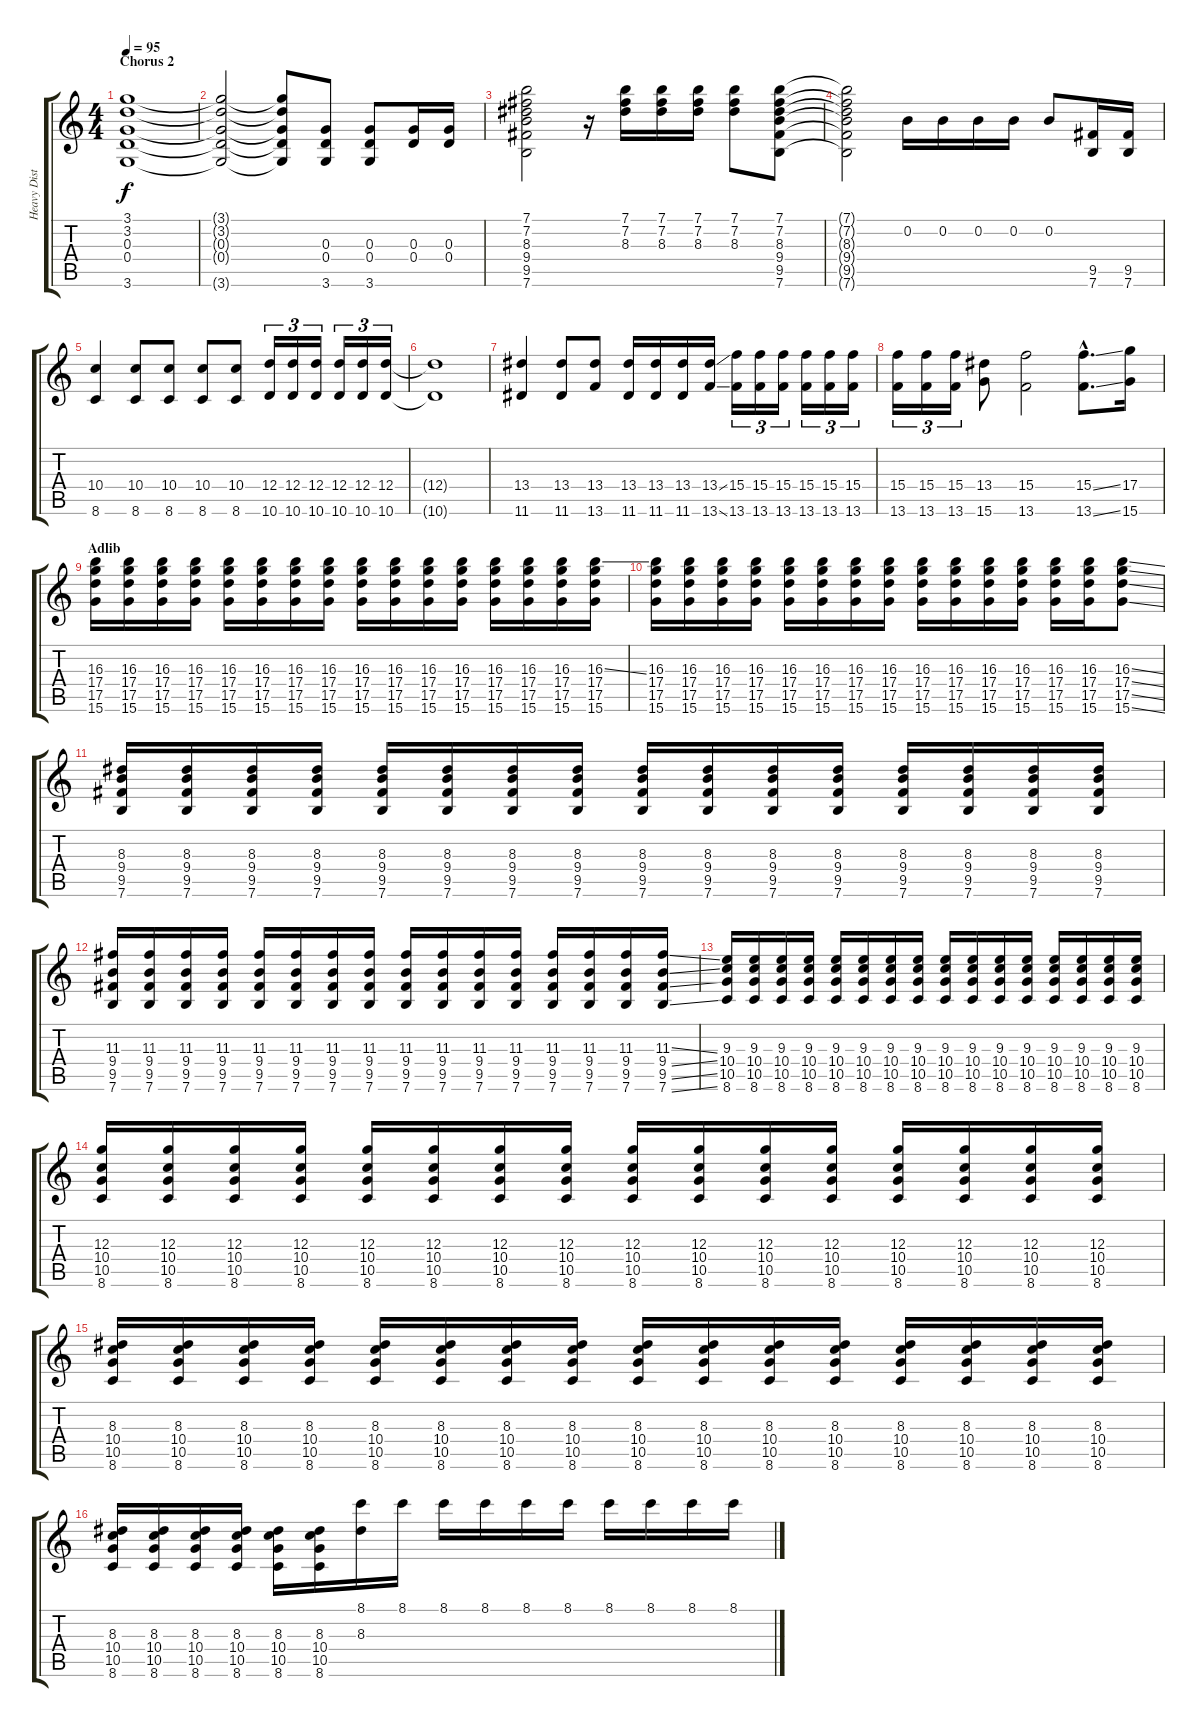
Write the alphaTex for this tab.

\track ("Heavy Distortion" "Heavy Dist") {instrument overdrivenguitar}
\staff {score tabs}
\tuning (E4 B3 G3 D3 A2 E2) {hide}
\ts (4 4)
\section ("" "Chorus 2")
\tempo 95
\clef g2
\ks c
(3.1 3.2 0.3 0.4 3.6).1{dy f} |
(3.1{t} 3.2{t} 0.3{t} 0.4{t} 3.6{t}).2 (3.1{t} 3.2{t} 0.3{t} 0.4{t} 3.6{t}).8 (0.3 0.4 3.6).8 (0.3 0.4 3.6).8 (0.3 0.4).16 (0.3 0.4).16 |
(7.1 7.2 8.3 9.4 9.5 7.6).2 r.16 (7.1 7.2 8.3).16 (7.1 7.2 8.3).16 (7.1 7.2 8.3).16 (7.1 7.2 8.3).8 (7.1 7.2 8.3 9.4 9.5 7.6).8 |
(7.1{t} 7.2{t} 8.3{t} 9.4{t} 9.5{t} 7.6{t}).2 0.2.16 0.2.16 0.2.16 0.2.16 0.2.8 (9.5 7.6).16 (9.5 7.6).16 |
(10.4 8.6).4 (10.4 8.6).8 (10.4 8.6).8 (10.4 8.6).8 (10.4 8.6).8 (12.4 10.6).16{tu (3 2)} (12.4 10.6).16{tu (3 2)} (12.4 10.6).16{tu (3 2)} (12.4 10.6).16{tu (3 2)} (12.4 10.6).16{tu (3 2)} (12.4 10.6).16{tu (3 2)} |
(12.4{t} 10.6{t}).1 |
(13.4 11.6).4 (13.4 11.6).8 (13.4 13.6).8 (13.4 11.6).16 (13.4 11.6).16 (13.4 11.6).16 (13.4{ss} 13.6{ss}).16 (15.4 13.6).16{tu (3 2)} (15.4 13.6).16{tu (3 2)} (15.4 13.6).16{tu (3 2)} (15.4 13.6).16{tu (3 2)} (15.4 13.6).16{tu (3 2)} (15.4 13.6).16{tu (3 2)} |
(15.4 13.6).16{tu (3 2)} (15.4 13.6).16{tu (3 2)} (15.4 13.6).16{tu (3 2)} (13.4 15.6).8 (15.4 13.6).2 (15.4{ss hac} 13.6{ss hac}).8{d} (17.4 15.6).16 |
\section ("" "Adlib")
(16.3 17.4 17.5 15.6).16{volume 7} (16.3 17.4 17.5 15.6).16 (16.3 17.4 17.5 15.6).16 (16.3 17.4 17.5 15.6).16 (16.3 17.4 17.5 15.6).16 (16.3 17.4 17.5 15.6).16 (16.3 17.4 17.5 15.6).16 (16.3 17.4 17.5 15.6).16 (16.3 17.4 17.5 15.6).16 (16.3 17.4 17.5 15.6).16 (16.3 17.4 17.5 15.6).16 (16.3 17.4 17.5 15.6).16 (16.3 17.4 17.5 15.6).16 (16.3 17.4 17.5 15.6).16 (16.3 17.4 17.5 15.6).16 (16.3{ss} 17.4 17.5 15.6).16 |
(16.3 17.4 17.5 15.6).16 (16.3 17.4 17.5 15.6).16 (16.3 17.4 17.5 15.6).16 (16.3 17.4 17.5 15.6).16 (16.3 17.4 17.5 15.6).16 (16.3 17.4 17.5 15.6).16 (16.3 17.4 17.5 15.6).16 (16.3 17.4 17.5 15.6).16 (16.3 17.4 17.5 15.6).16 (16.3 17.4 17.5 15.6).16 (16.3 17.4 17.5 15.6).16 (16.3 17.4 17.5 15.6).16 (16.3 17.4 17.5 15.6).16 (16.3 17.4 17.5 15.6).16 (16.3{ss} 17.4{ss} 17.5{ss} 15.6{ss}).8 |
(8.3 9.4 9.5 7.6).16 (8.3 9.4 9.5 7.6).16 (8.3 9.4 9.5 7.6).16 (8.3 9.4 9.5 7.6).16 (8.3 9.4 9.5 7.6).16 (8.3 9.4 9.5 7.6).16 (8.3 9.4 9.5 7.6).16 (8.3 9.4 9.5 7.6).16 (8.3 9.4 9.5 7.6).16 (8.3 9.4 9.5 7.6).16 (8.3 9.4 9.5 7.6).16 (8.3 9.4 9.5 7.6).16 (8.3 9.4 9.5 7.6).16 (8.3 9.4 9.5 7.6).16 (8.3 9.4 9.5 7.6).16 (8.3 9.4 9.5 7.6).16 |
(11.3 9.4 9.5 7.6).16 (11.3 9.4 9.5 7.6).16 (11.3 9.4 9.5 7.6).16 (11.3 9.4 9.5 7.6).16 (11.3 9.4 9.5 7.6).16 (11.3 9.4 9.5 7.6).16 (11.3 9.4 9.5 7.6).16 (11.3 9.4 9.5 7.6).16 (11.3 9.4 9.5 7.6).16 (11.3 9.4 9.5 7.6).16 (11.3 9.4 9.5 7.6).16 (11.3 9.4 9.5 7.6).16 (11.3 9.4 9.5 7.6).16 (11.3 9.4 9.5 7.6).16 (11.3 9.4 9.5 7.6).16 (11.3{ss} 9.4{ss} 9.5{ss} 7.6{ss}).16 |
(9.3 10.4 10.5 8.6).16 (9.3 10.4 10.5 8.6).16 (9.3 10.4 10.5 8.6).16 (9.3 10.4 10.5 8.6).16 (9.3 10.4 10.5 8.6).16 (9.3 10.4 10.5 8.6).16 (9.3 10.4 10.5 8.6).16 (9.3 10.4 10.5 8.6).16 (9.3 10.4 10.5 8.6).16 (9.3 10.4 10.5 8.6).16 (9.3 10.4 10.5 8.6).16 (9.3 10.4 10.5 8.6).16 (9.3 10.4 10.5 8.6).16 (9.3 10.4 10.5 8.6).16 (9.3 10.4 10.5 8.6).16 (9.3 10.4 10.5 8.6).16 |
(12.3 10.4 10.5 8.6).16 (12.3 10.4 10.5 8.6).16 (12.3 10.4 10.5 8.6).16 (12.3 10.4 10.5 8.6).16 (12.3 10.4 10.5 8.6).16 (12.3 10.4 10.5 8.6).16 (12.3 10.4 10.5 8.6).16 (12.3 10.4 10.5 8.6).16 (12.3 10.4 10.5 8.6).16 (12.3 10.4 10.5 8.6).16 (12.3 10.4 10.5 8.6).16 (12.3 10.4 10.5 8.6).16 (12.3 10.4 10.5 8.6).16 (12.3 10.4 10.5 8.6).16 (12.3 10.4 10.5 8.6).16 (12.3 10.4 10.5 8.6).16 |
(8.3 10.4 10.5 8.6).16 (8.3 10.4 10.5 8.6).16 (8.3 10.4 10.5 8.6).16 (8.3 10.4 10.5 8.6).16 (8.3 10.4 10.5 8.6).16 (8.3 10.4 10.5 8.6).16 (8.3 10.4 10.5 8.6).16 (8.3 10.4 10.5 8.6).16 (8.3 10.4 10.5 8.6).16 (8.3 10.4 10.5 8.6).16 (8.3 10.4 10.5 8.6).16 (8.3 10.4 10.5 8.6).16 (8.3 10.4 10.5 8.6).16 (8.3 10.4 10.5 8.6).16 (8.3 10.4 10.5 8.6).16 (8.3 10.4 10.5 8.6).16 |
(8.3 10.4 10.5 8.6).16 (8.3 10.4 10.5 8.6).16 (8.3 10.4 10.5 8.6).16 (8.3 10.4 10.5 8.6).16 (8.3 10.4 10.5 8.6).16 (8.3 10.4 10.5 8.6).16 (8.1 8.3).16 8.1.16 8.1.16 8.1.16 8.1.16 8.1.16 8.1.16 8.1.16 8.1.16 8.1.16
